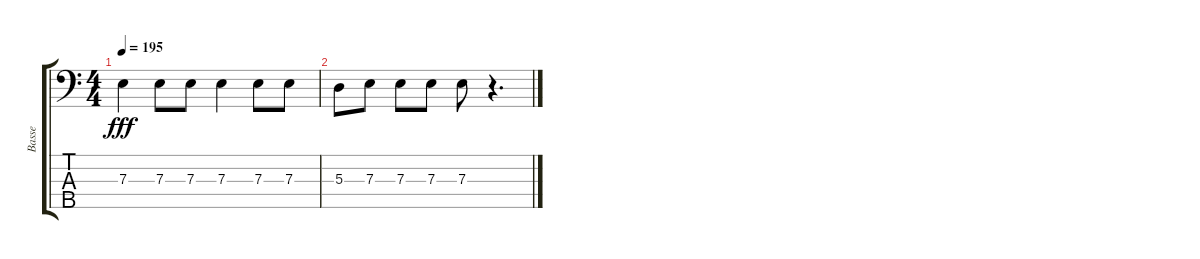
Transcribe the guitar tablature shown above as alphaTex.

\track ("Basse" "Basse") {instrument electricbassfinger}
\staff {score tabs}
\tuning (G2 D2 A1 E1 B0) {hide}
\ts (4 4)
\tempo 195
\clef f4
\ks c
7.3.4{dy fff} 7.3.8 7.3.8 7.3.4 7.3.8 7.3.8 |
5.3.8 7.3.8 7.3.8 7.3.8 7.3.8 r.4{d}
